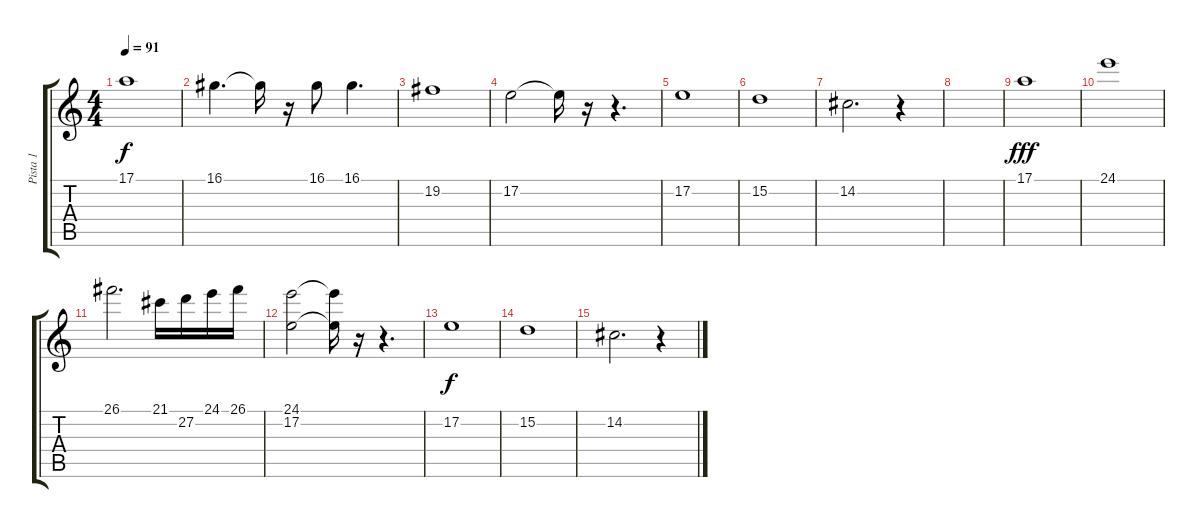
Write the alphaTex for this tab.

\track ("Pista 1" "Pista 1") {instrument stringensemble1}
\staff {score tabs}
\tuning (E4 B3 G3 D3 A2 E2) {hide}
\ts (4 4)
\tempo 91
\clef g2
\ks c
17.1.1{dy f} |
16.1.4{d} 16.1{t}.16 r.16 16.1.8 16.1.4{d} |
19.2.1 |
17.2.2 17.2{t}.16 r.16 r.4{d} |
17.2.1 |
15.2.1 |
14.2.2{d} r.4 |
|
17.1.1{dy fff} |
24.1.1 |
26.1.2{d} 21.1.16 27.2.16 24.1.16 26.1.16 |
(24.1 17.2).2 (24.1{t} 17.2{t}).16 r.16 r.4{d} |
17.2.1{dy f} |
15.2.1 |
14.2.2{d} r.4
